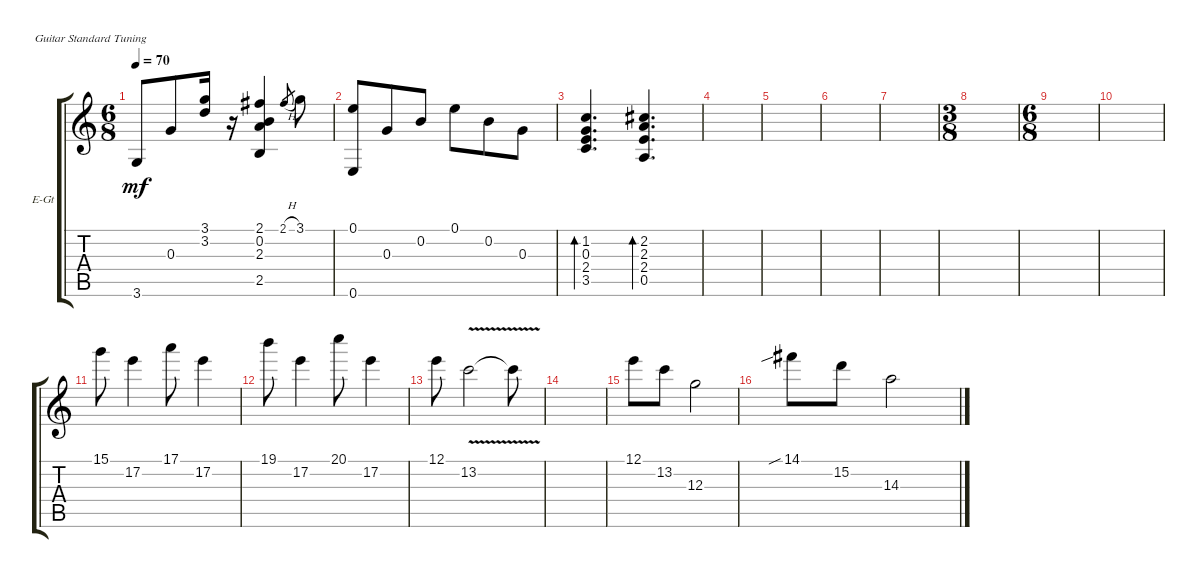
\defaultSystemsLayout 4
\bracketExtendMode groupsimilarinstruments
\firstSystemTrackNameOrientation horizontal
\otherSystemsTrackNameOrientation horizontal
\track ("Electric Guitar" "E-Gt") {instrument electricguitarclean}
\staff {score tabs}
\tuning (E4 B3 G3 D3 A2 E2)
\ts (6 8)
\tempo 70
\clef g2
\ks c
3.6.8{dy mf} 0.3.8 (3.2 3.1).16 r.16 (2.1 0.2 2.3 2.5).4 2.1{h}.8{gr} 3.1.8 |
(0.1 0.6).8 0.3.8 0.2.8 0.1.8 0.2.8 0.3.8 |
(3.5 2.4 0.3 1.2).4{d bd 30} (2.2 2.3 2.4 0.5).4{d bd 30} |
|
|
|
|
\ts (3 8)
|
\ts (6 8)
|
|
15.1.8 17.2.4 17.1.8 17.2.4 |
19.1.8 17.2.4 20.1.8 17.2.4 |
12.1.8 13.2{v}.2 13.2{v t}.8 |
|
12.1.8 13.2.8 12.3.2 |
14.1{sib}.8 15.2.8 14.3.2
